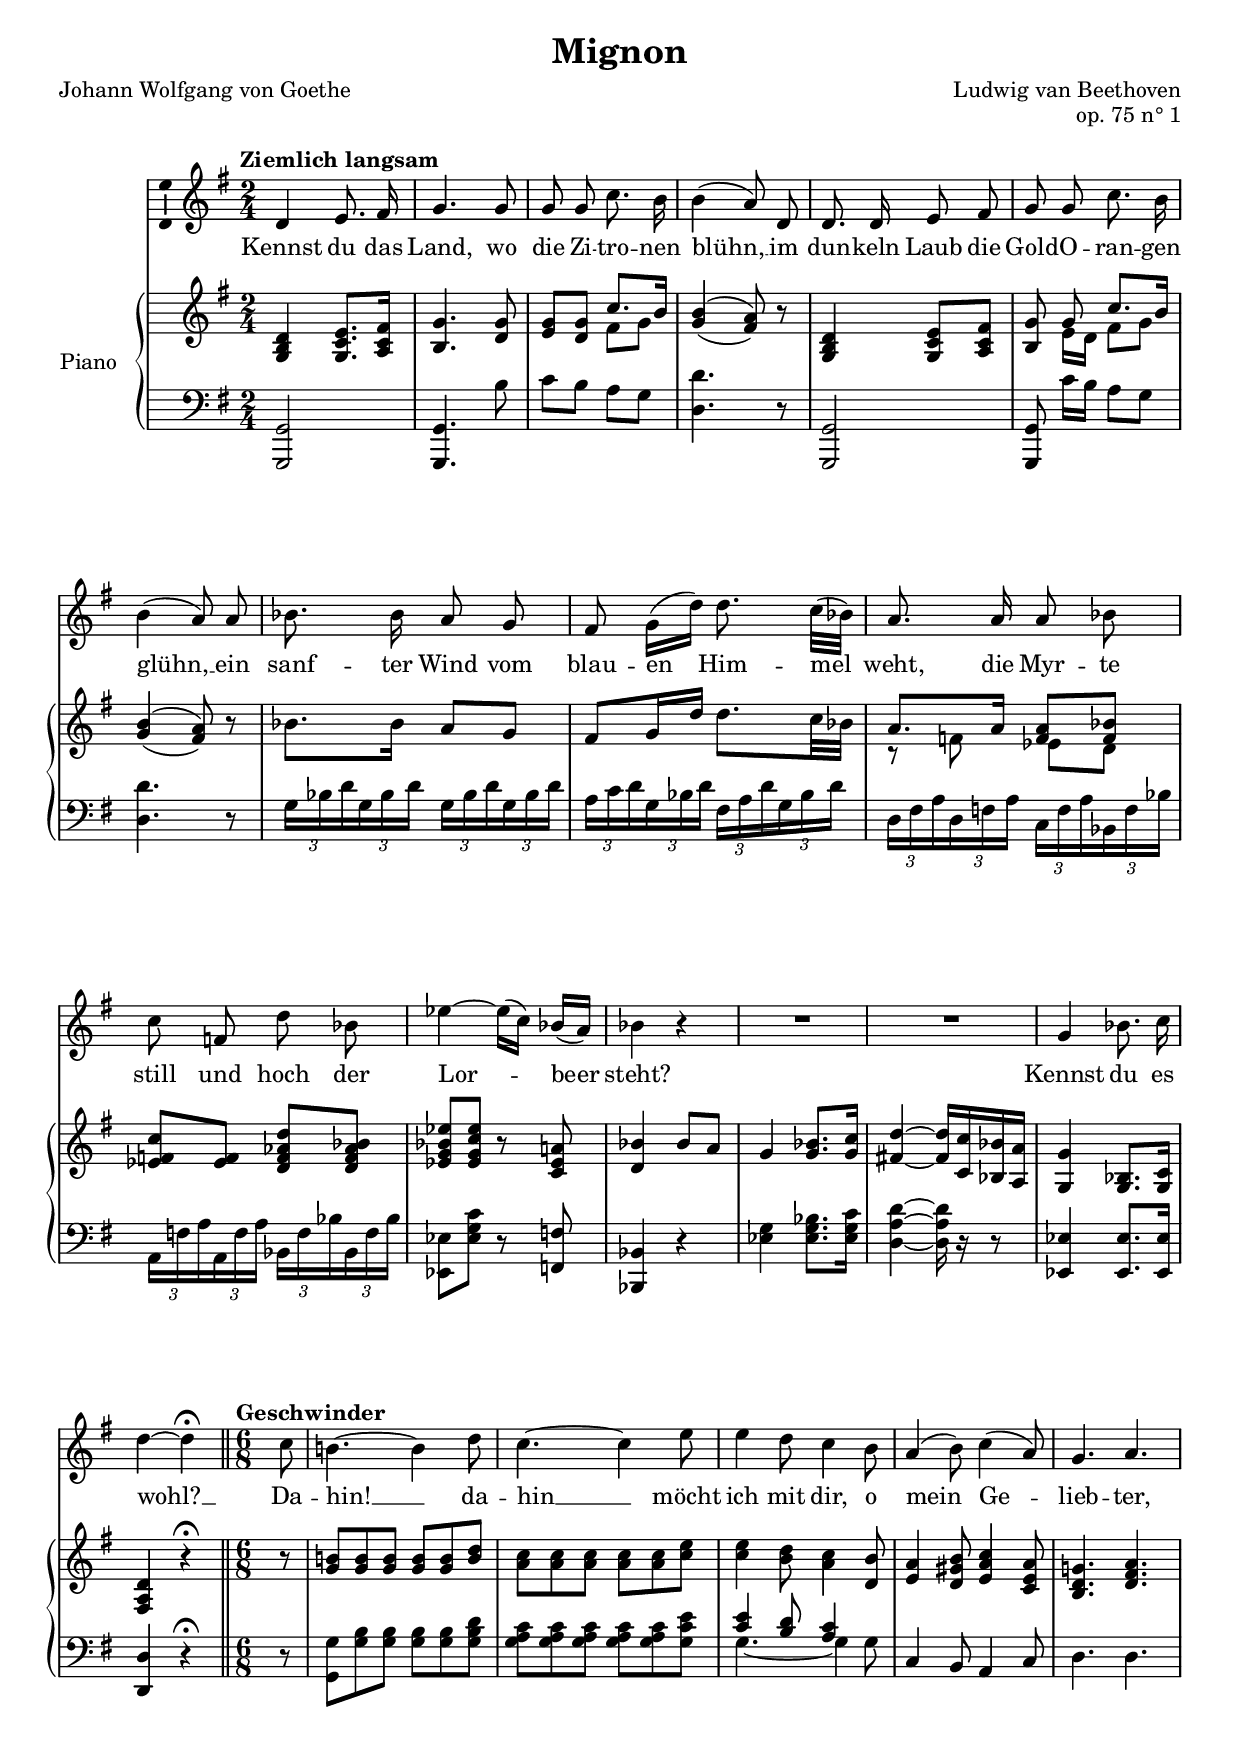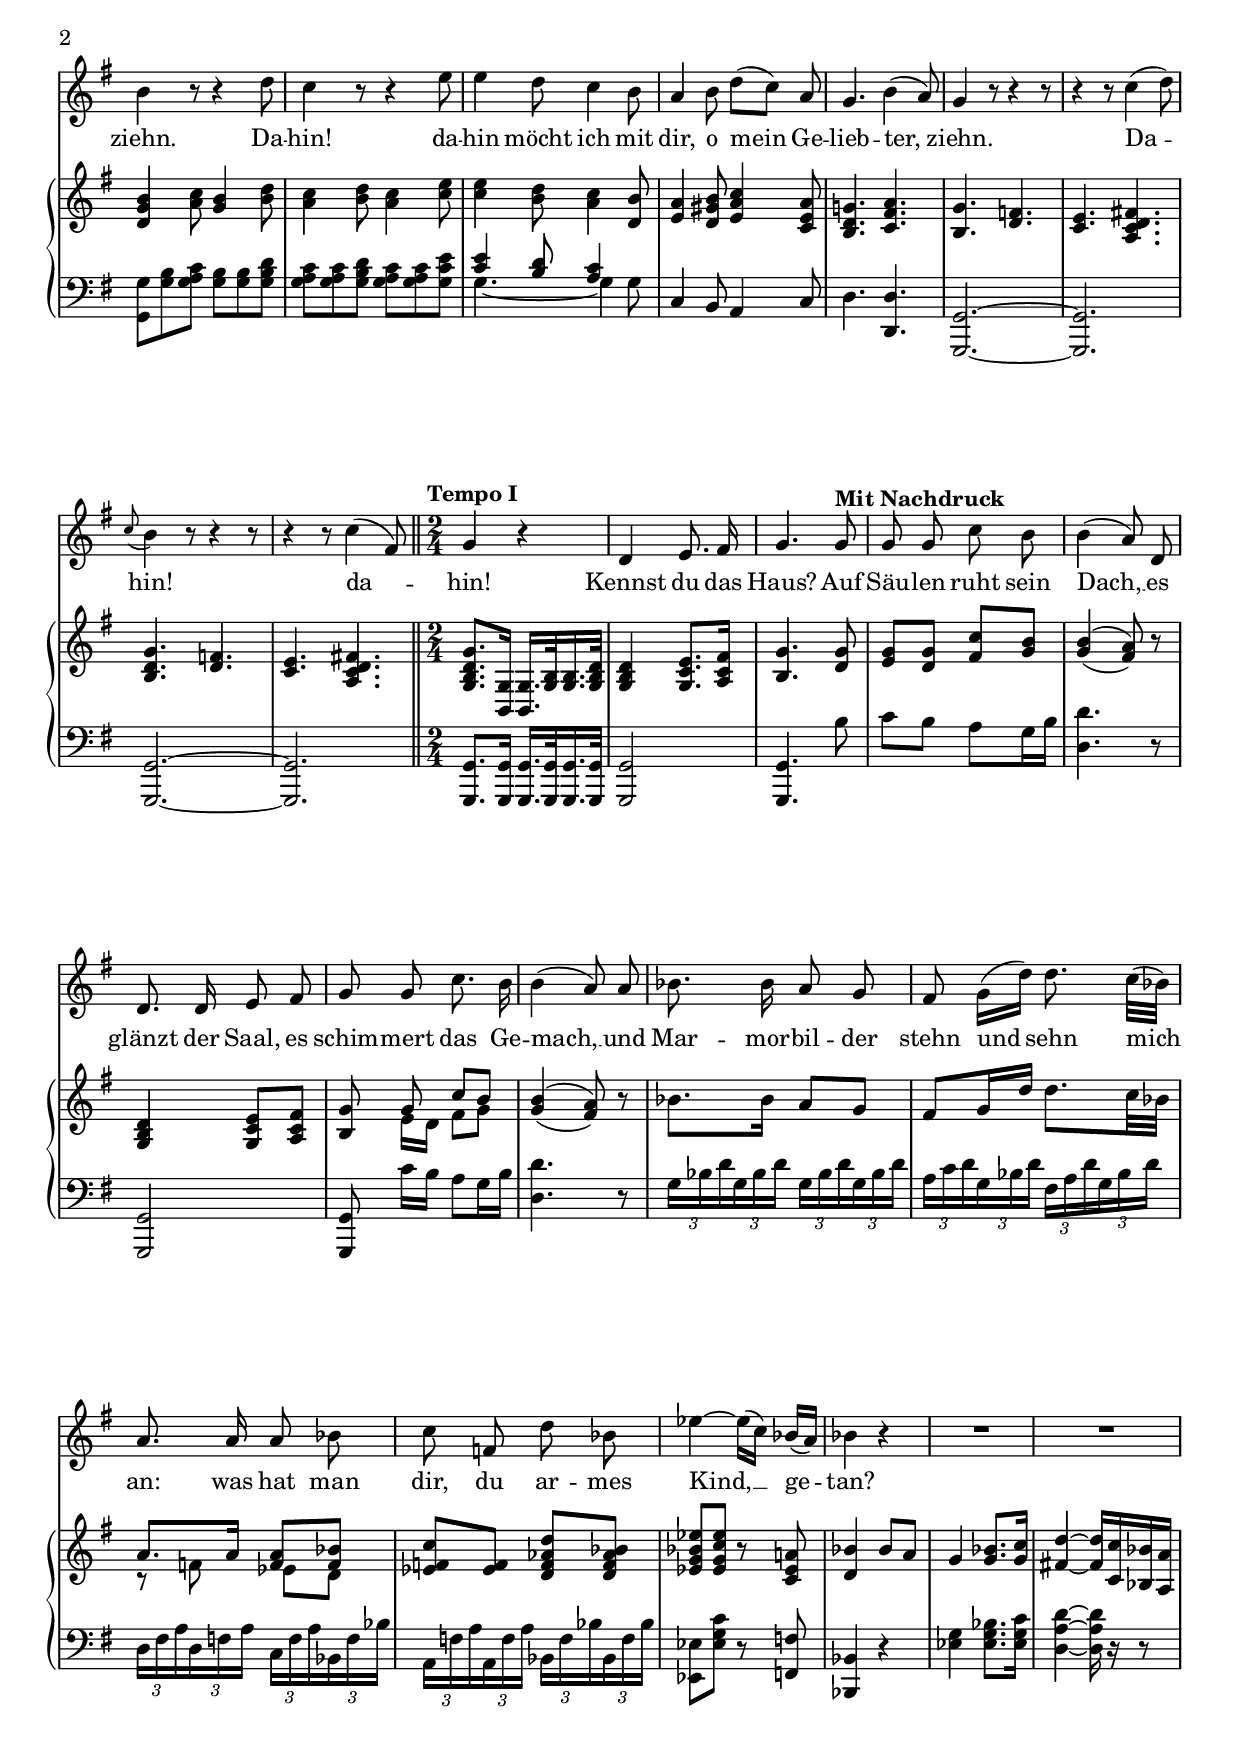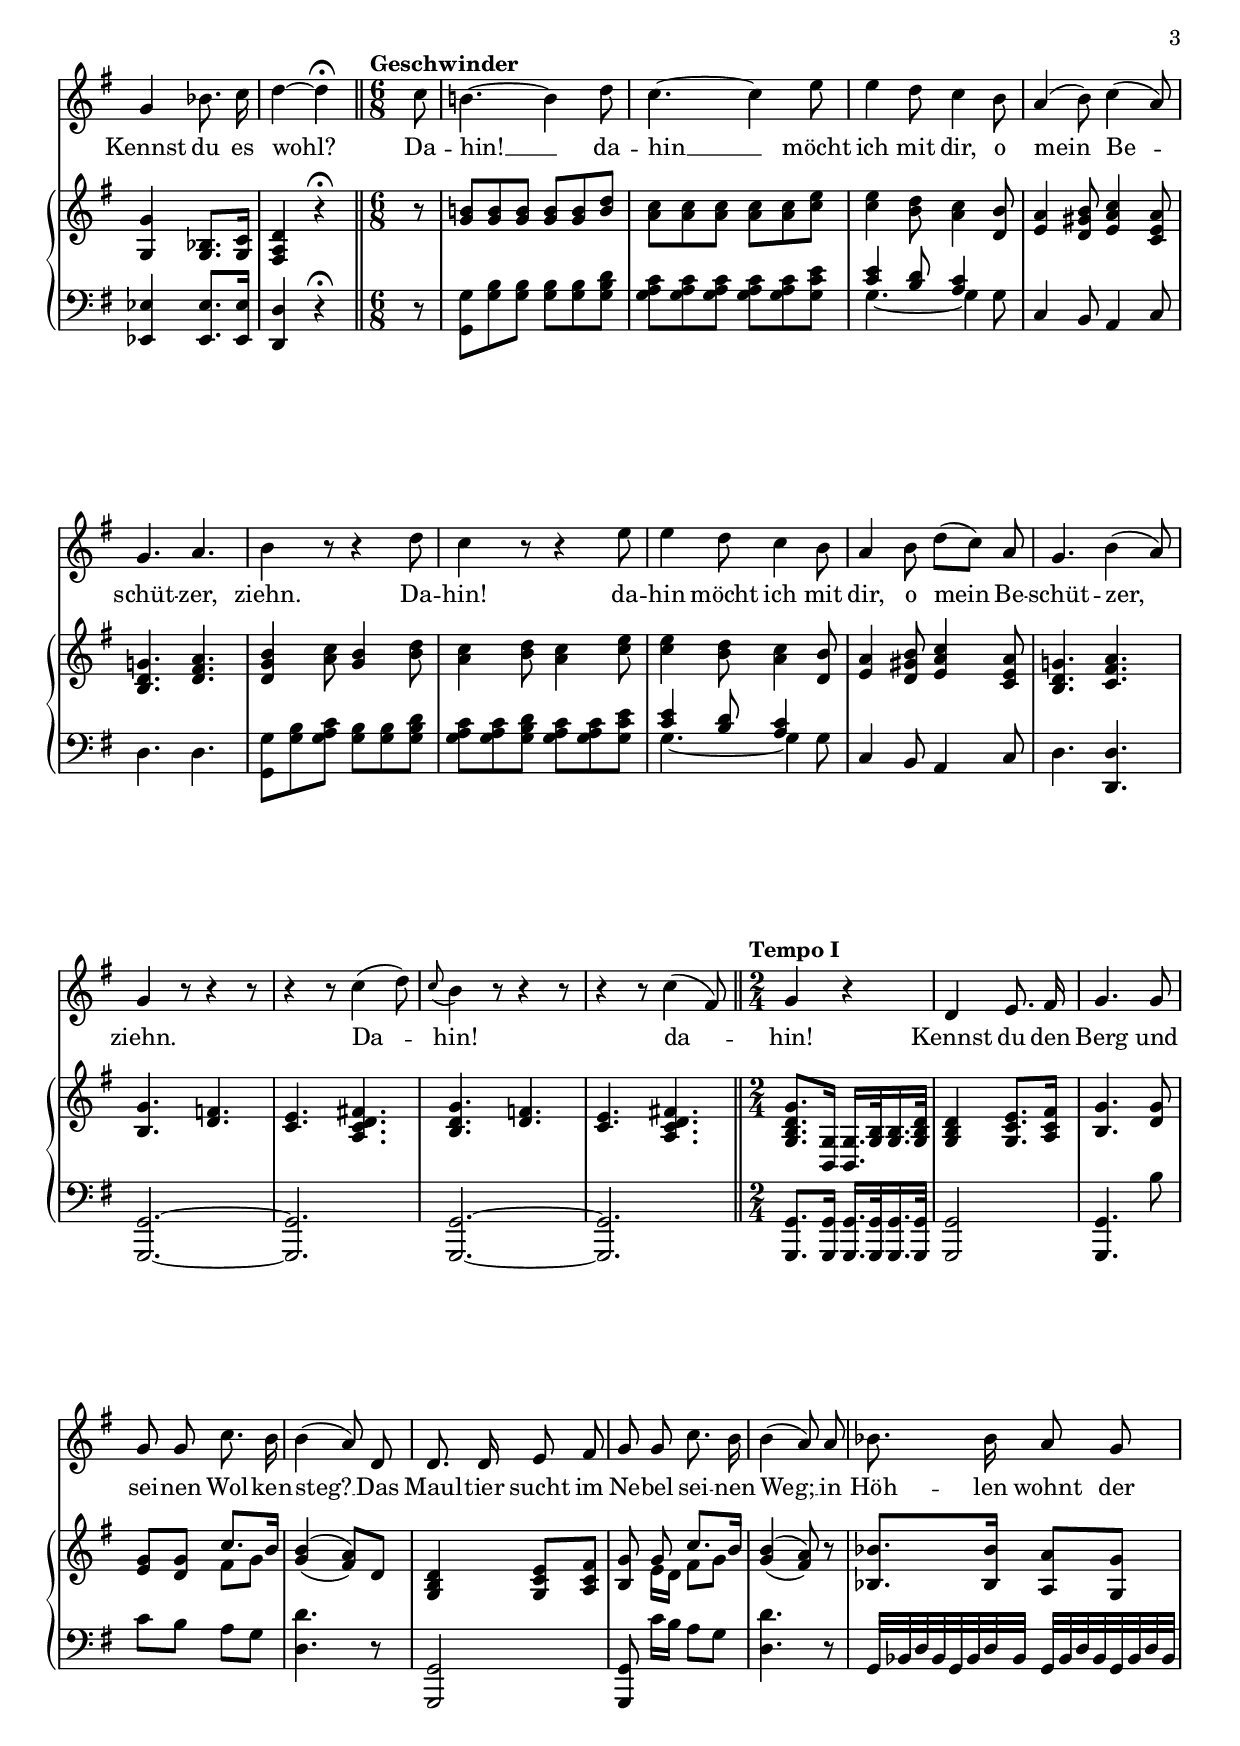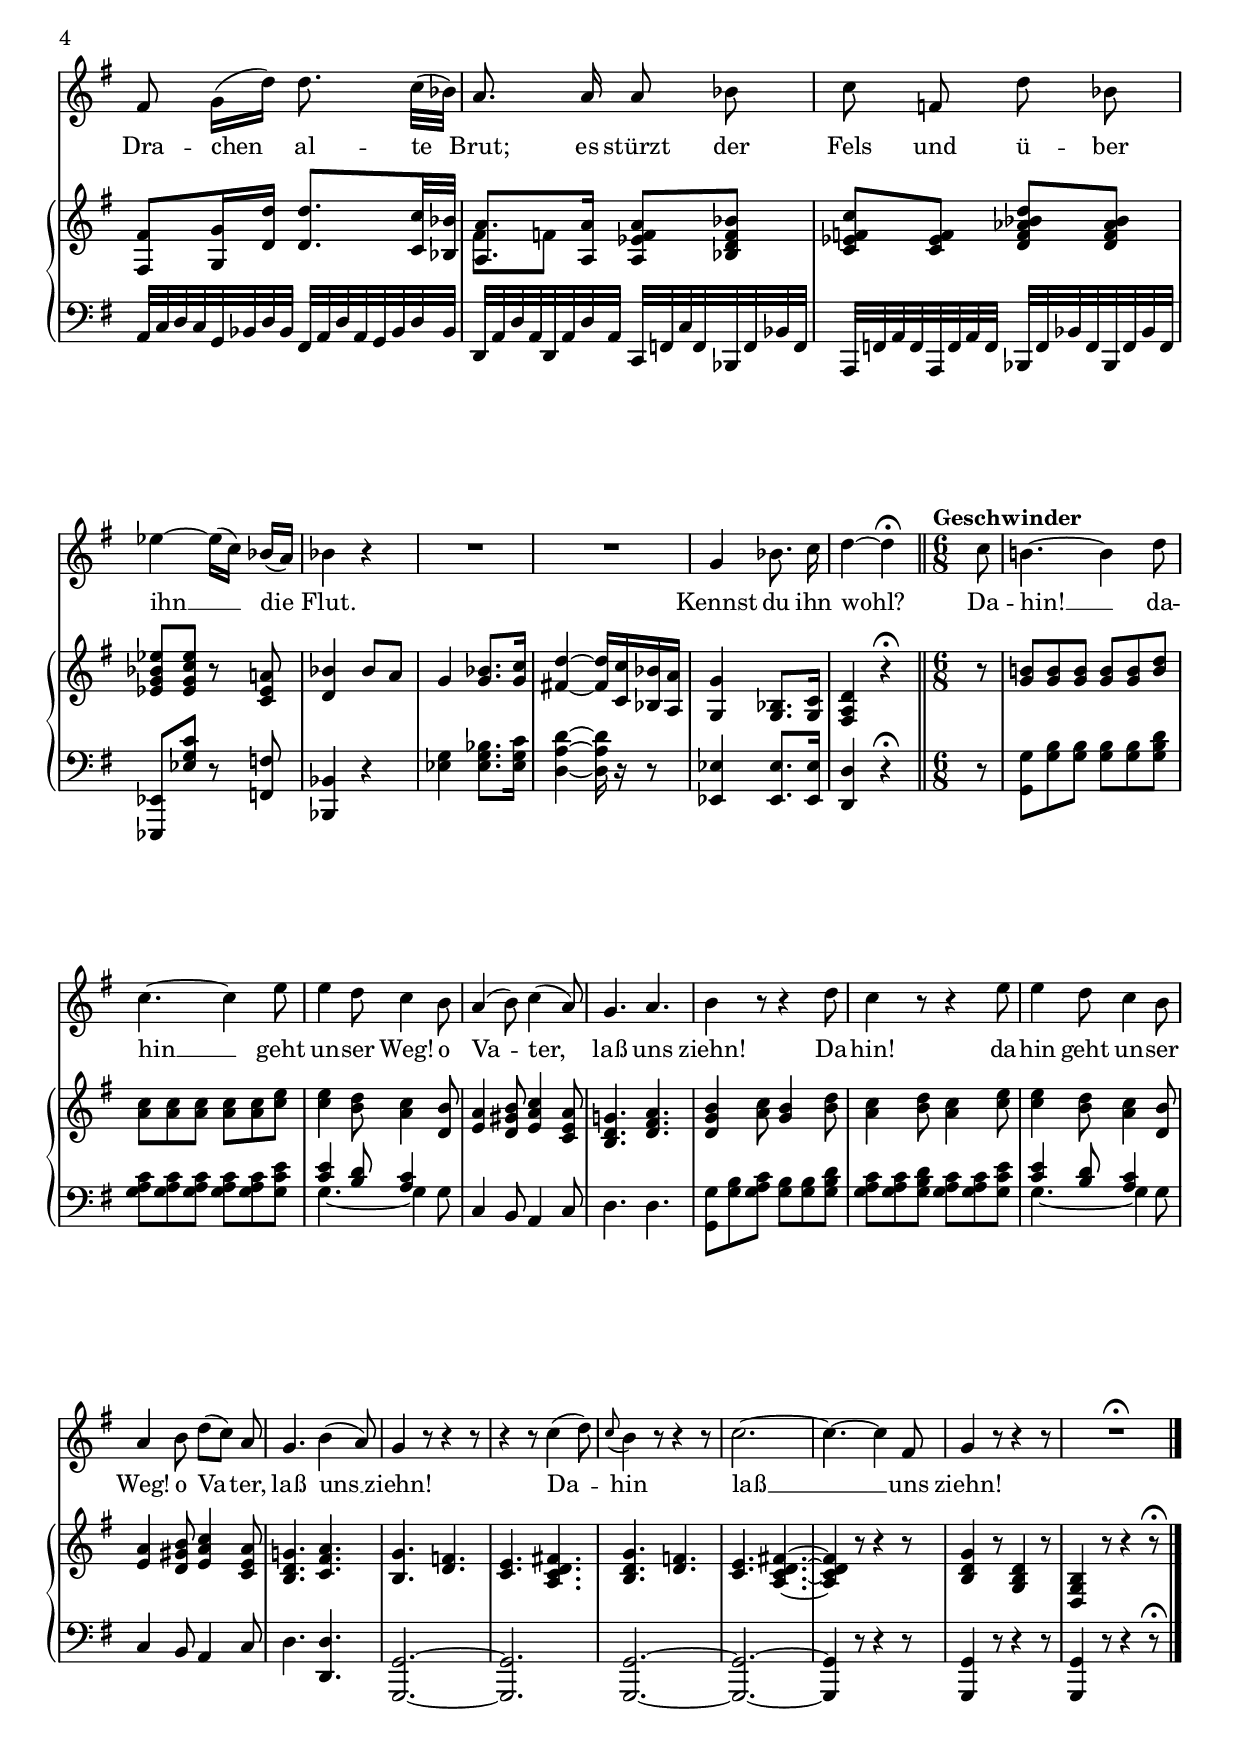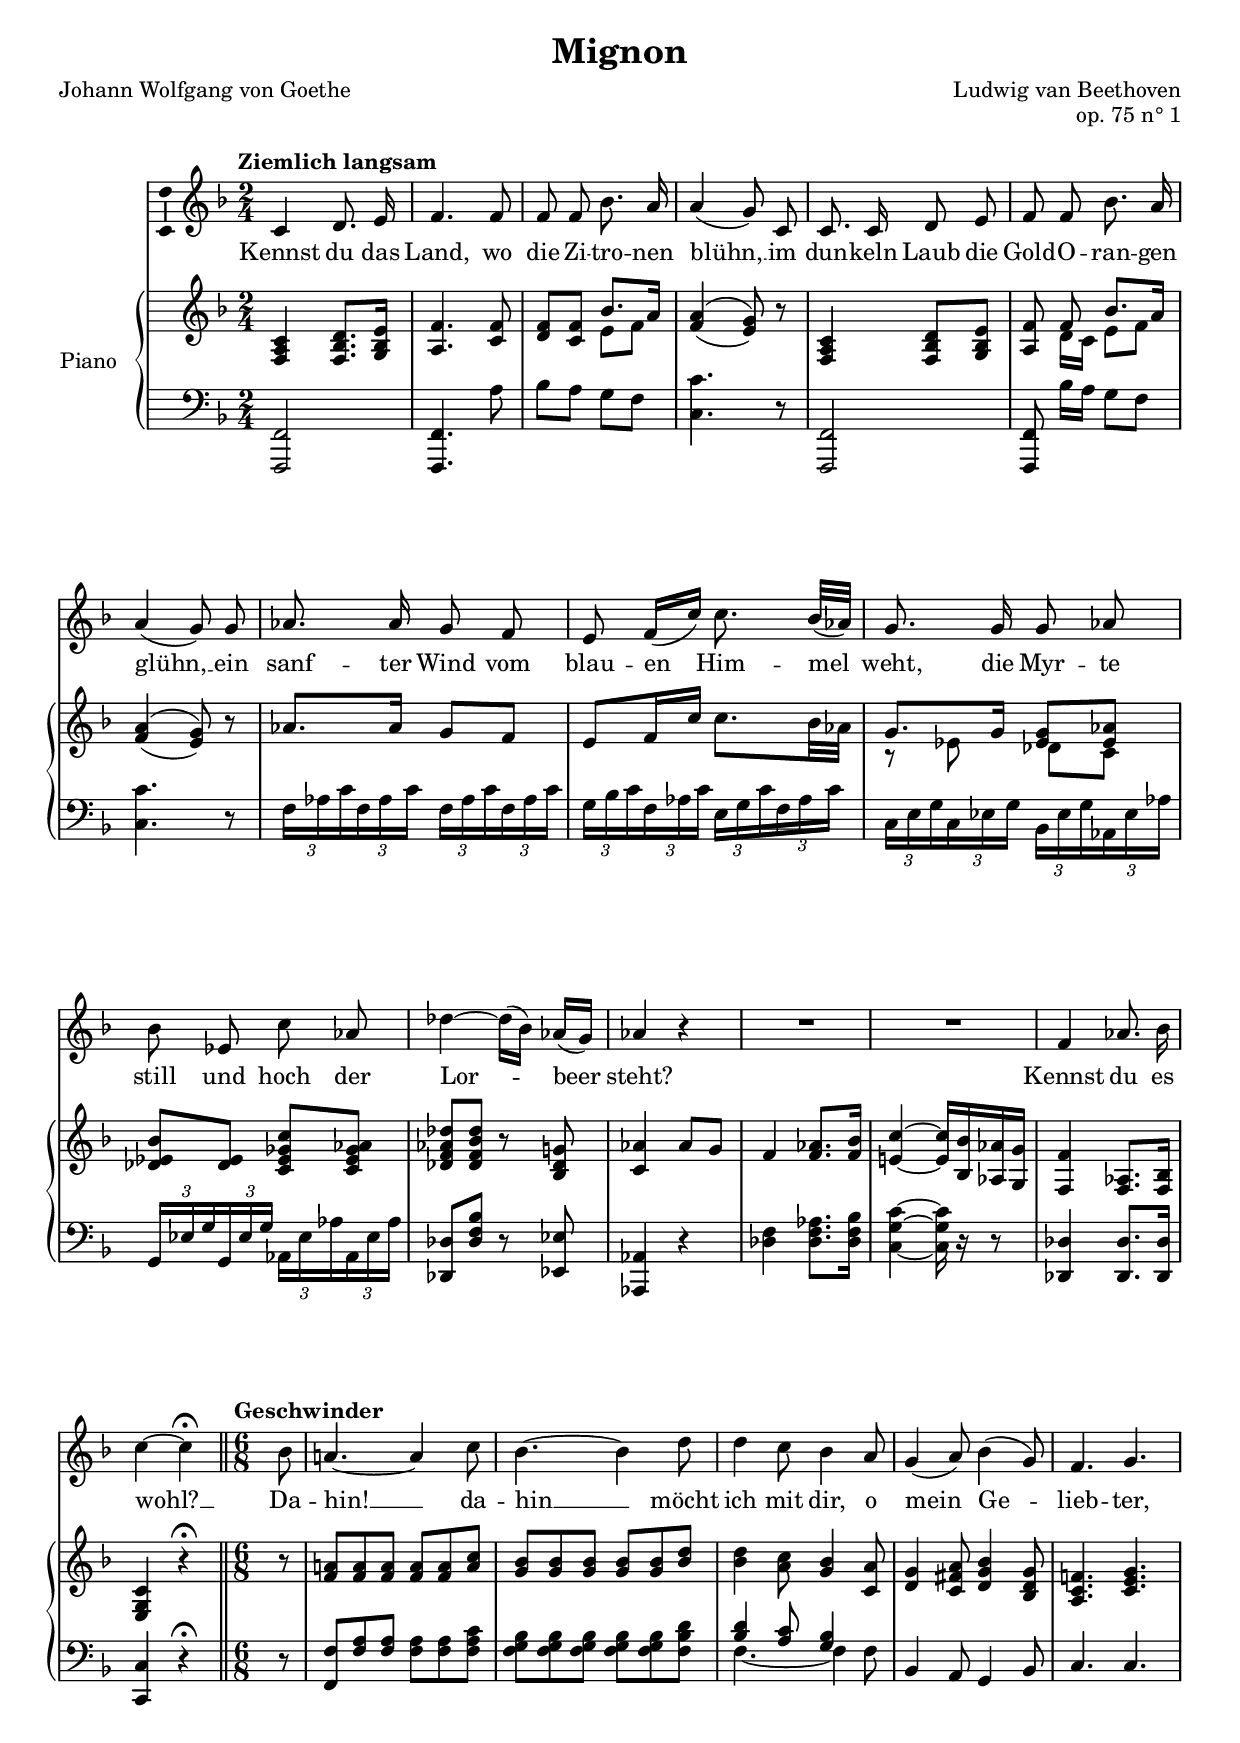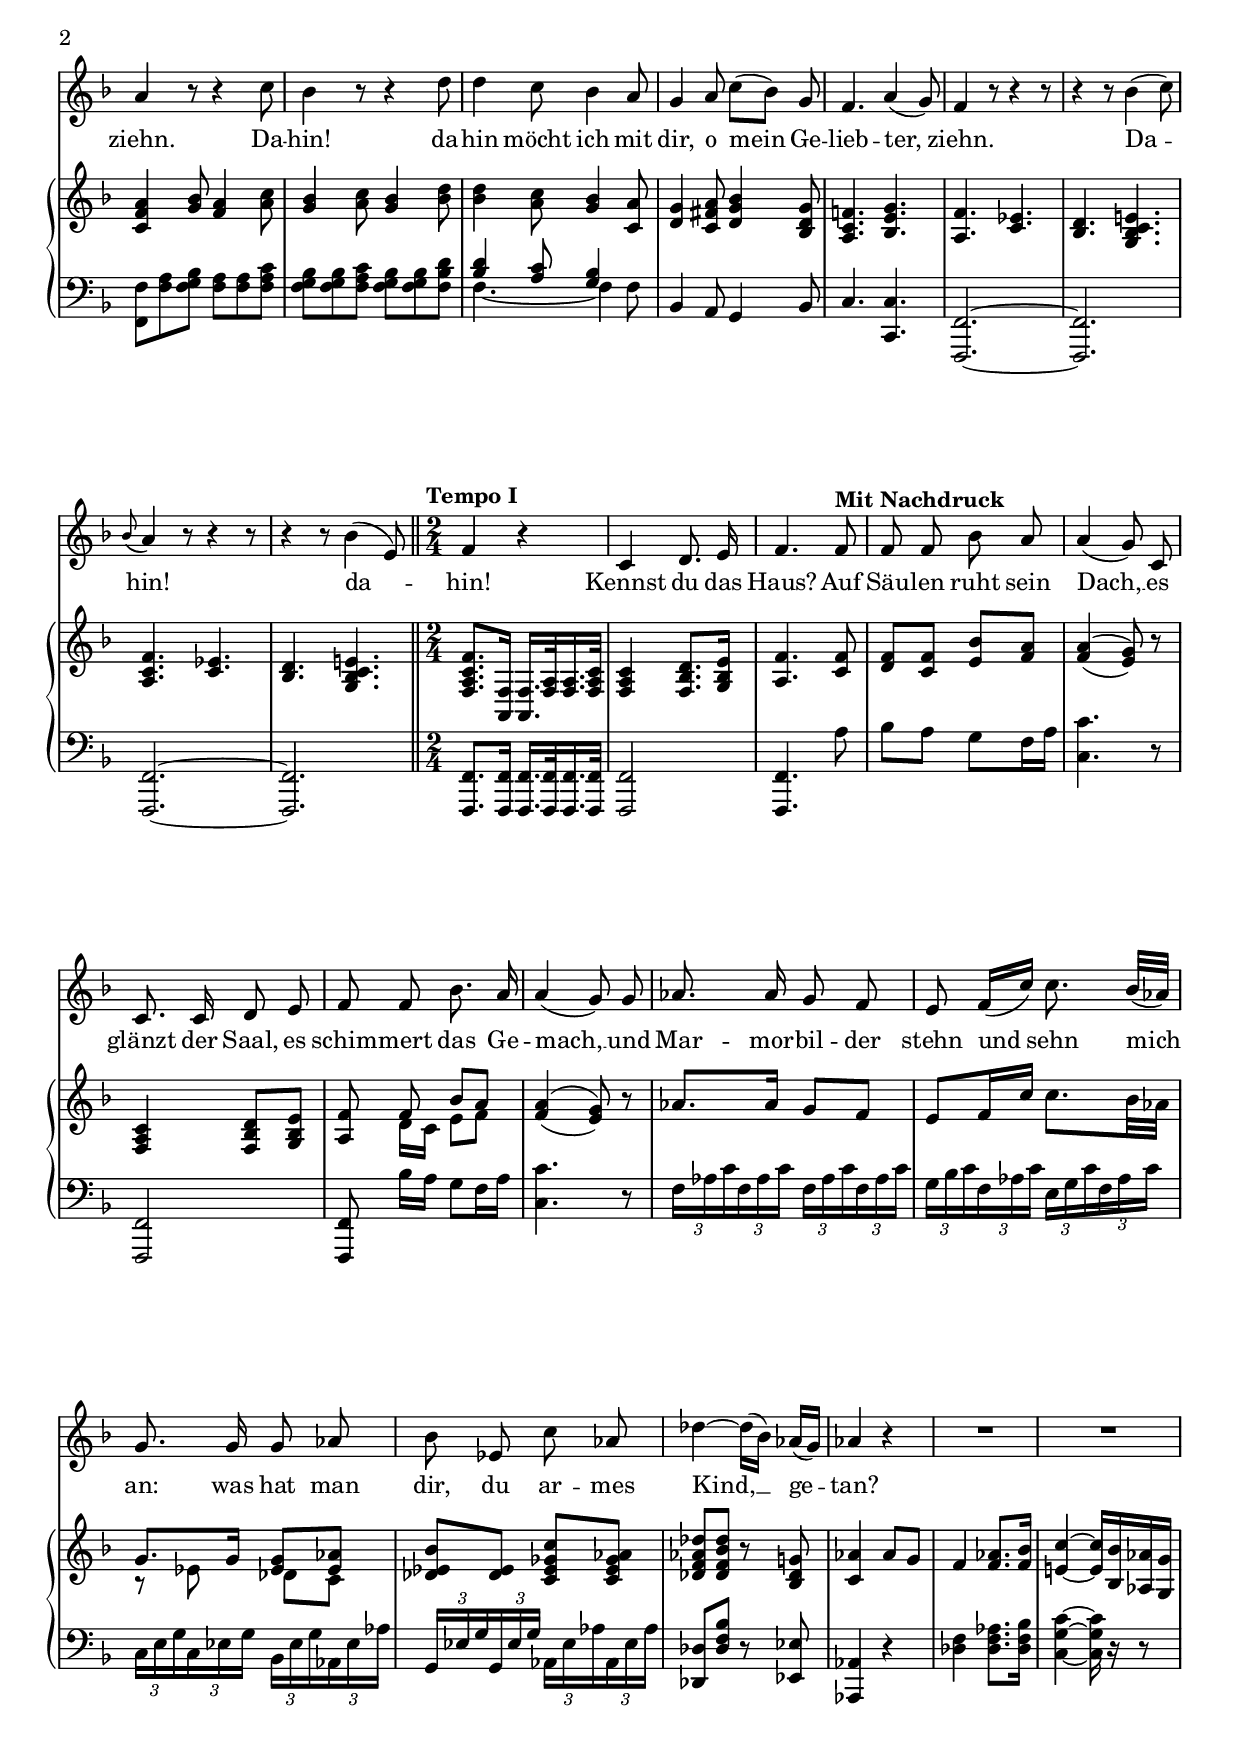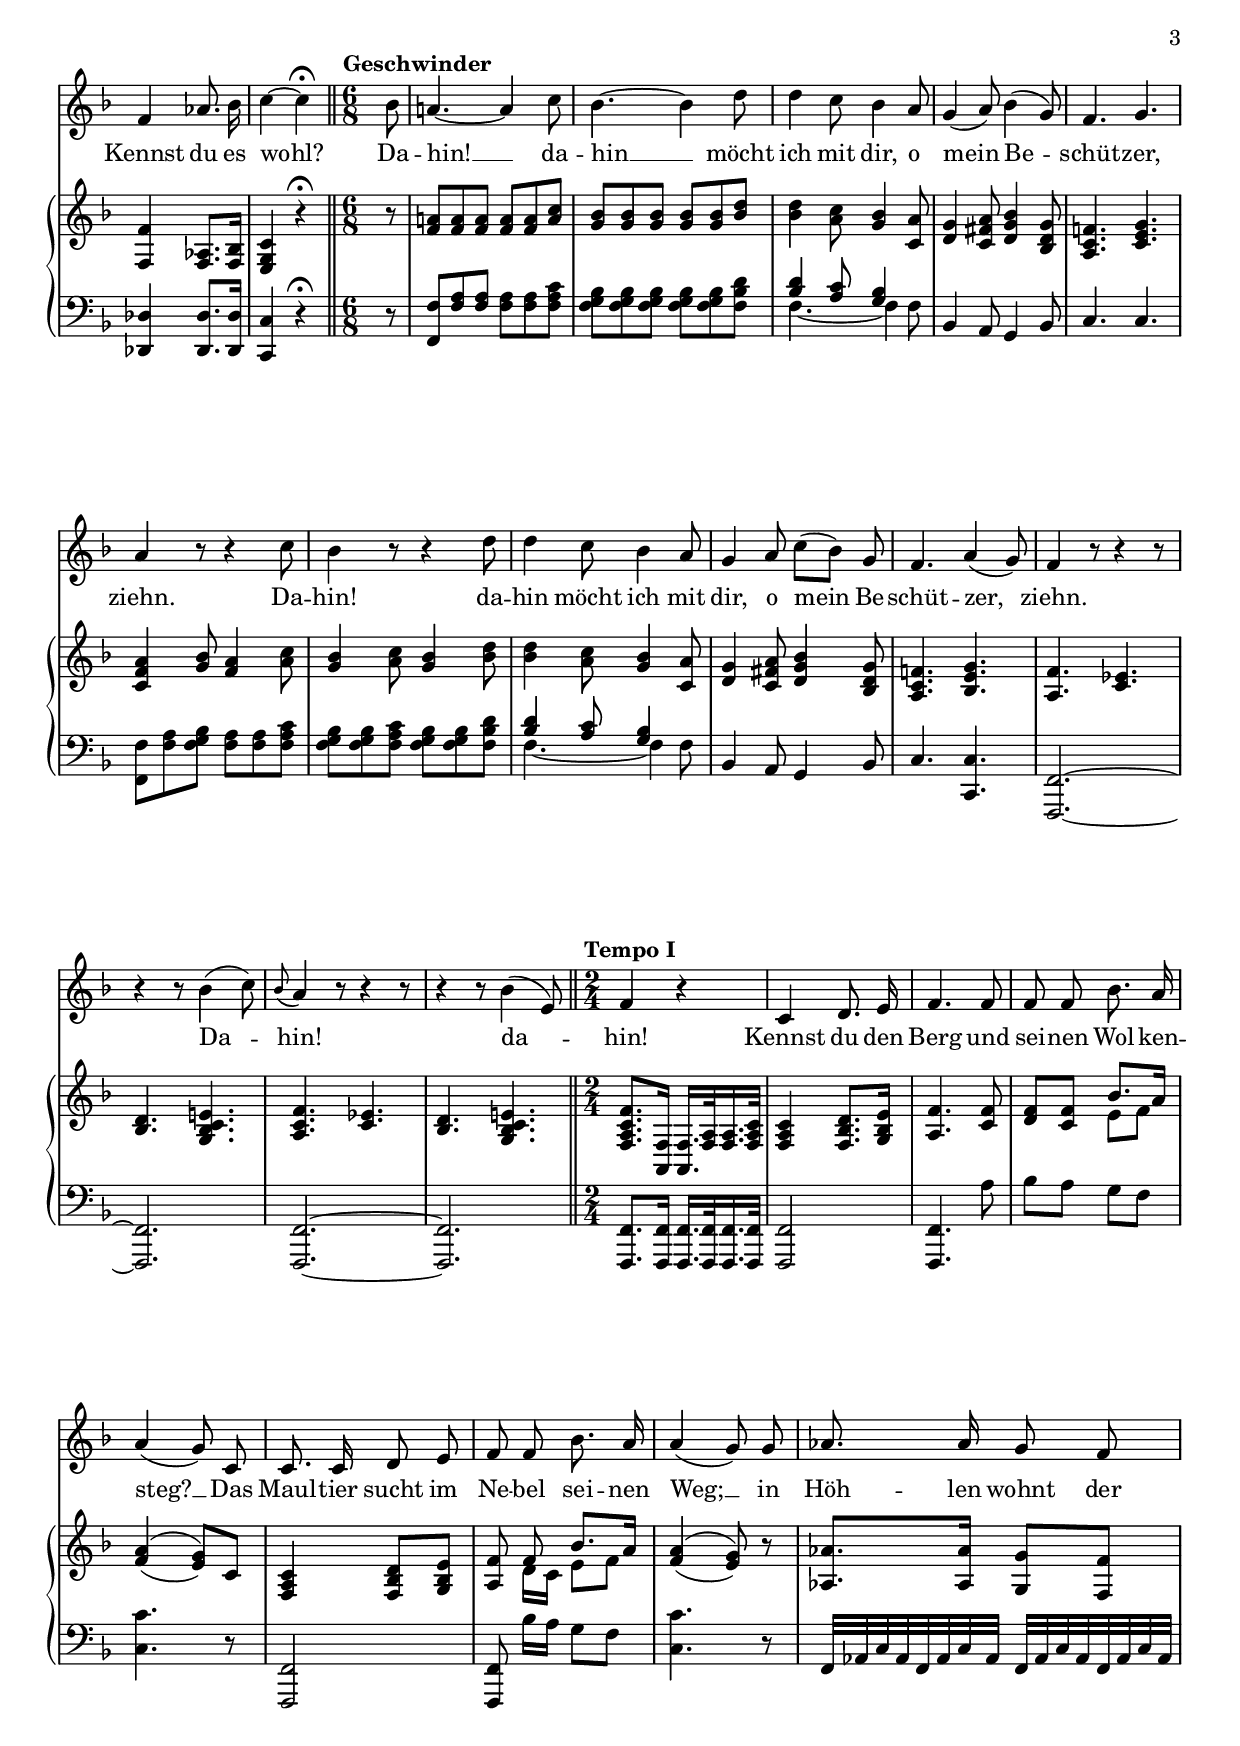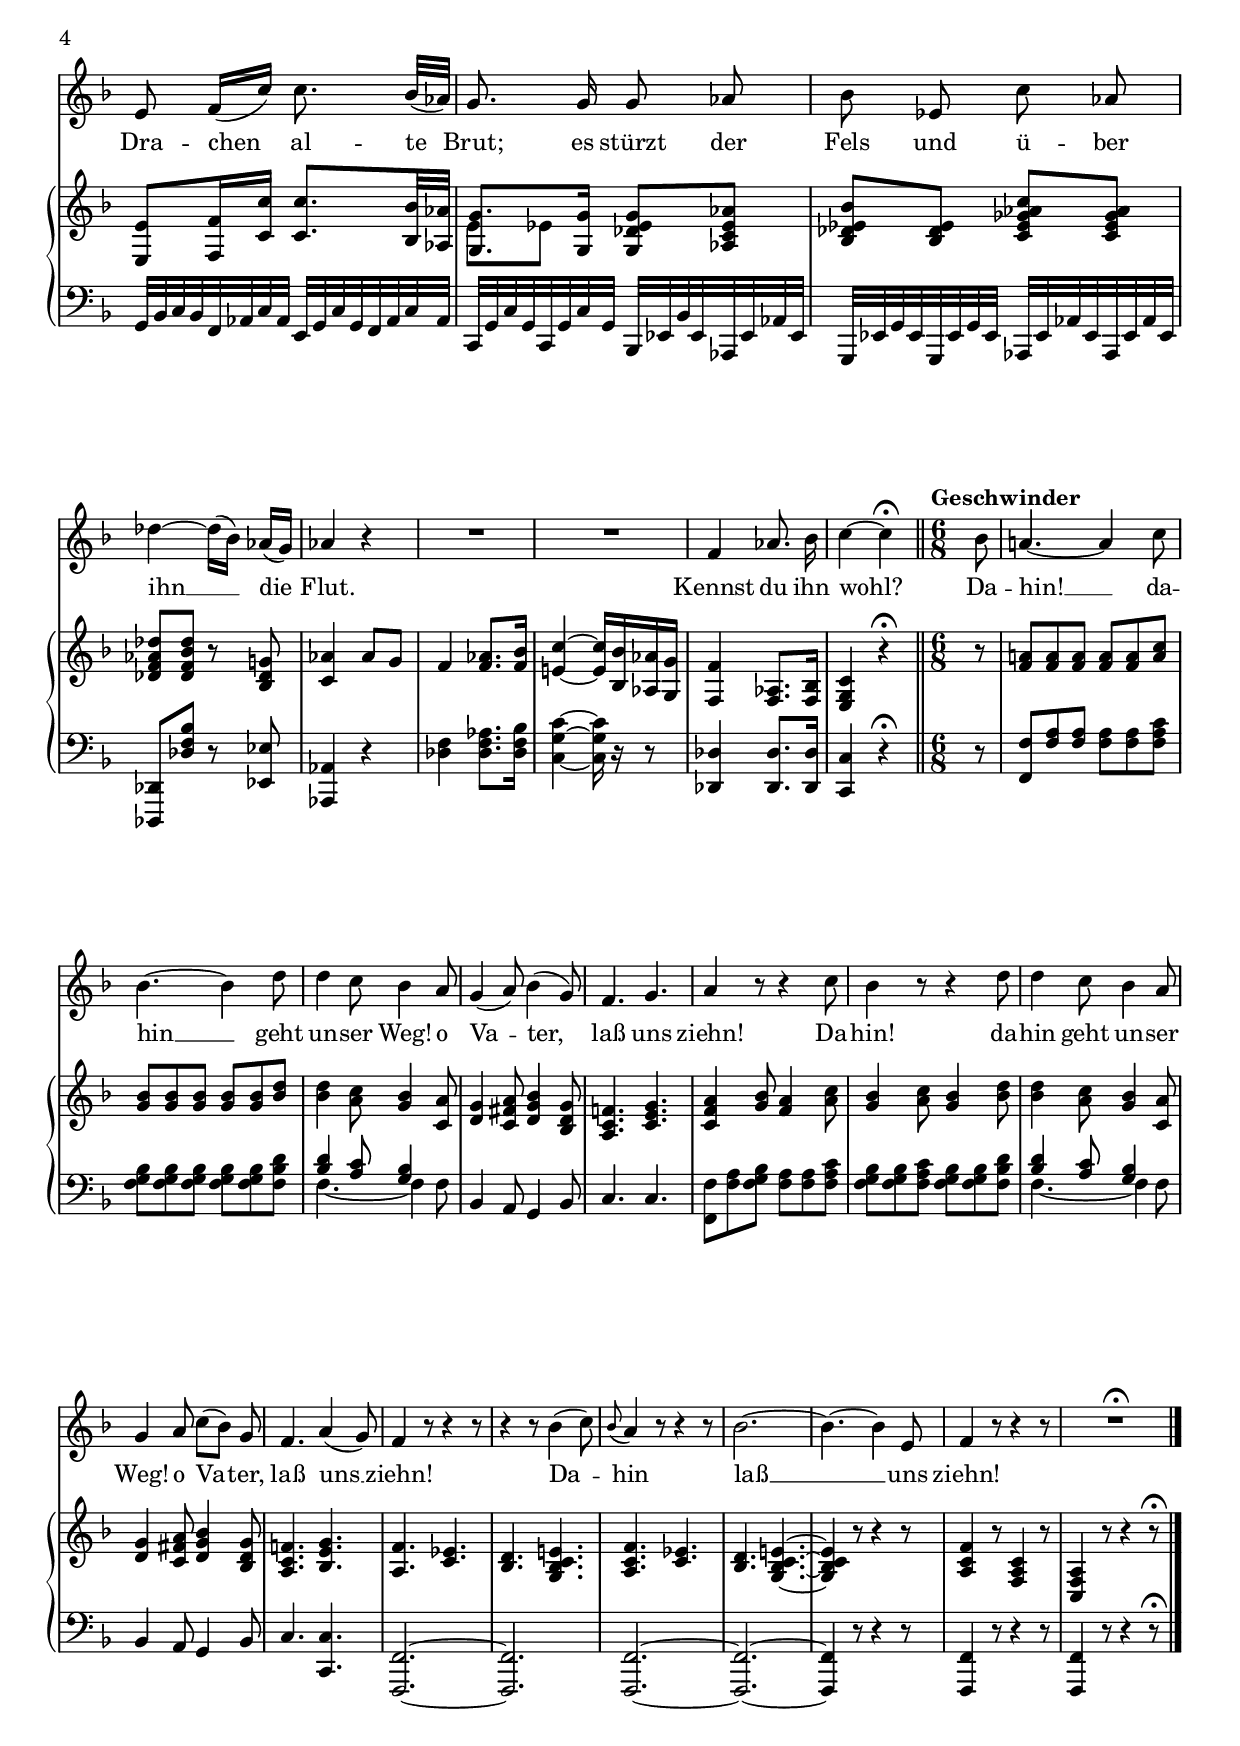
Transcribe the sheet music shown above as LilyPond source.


\version "2.17.12"

\header {
  title = "Mignon"
  composer = "Ludwig van Beethoven"
  poet = "Johann Wolfgang von Goethe"
  opus = "op. 75 n° 1"
  % Supprimer le pied de page par défaut
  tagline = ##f
}
#(set-global-staff-size 19)
\layout {
  \context {
    \Score
    \remove "Bar_number_engraver"
  }
}

global = {
  
  \key g \major
  \numericTimeSignature
  \time 2/4
}

sopranoVoice = \relative c'' {
  \global
  \dynamicUp
  \autoBeamOff
  % En avant la musique !
  \tempo "Ziemlich langsam"
  d,4 e8. fis16 g4. g8 
  g g c8. b16
  b4( a8) d,
  d8. d16 e8 fis
  g8 g c8. b16 
  b4( a8) a
  bes8. bes16 a8 g
  fis8 g16([ d']) d8. c32[( bes])
  a8. a16 a8 bes
  c8 f, d' bes
  es4 ~ es16[( c]) bes[( a])
  bes4 r 
  R2*2
  g4 bes8. c16 
  d4 ~d\fermata \bar "||"
  
  \tempo "Geschwinder"
  \time 6/8
  \set Timing.measureLength = #(ly:make-moment 1 8)
  c8
  \set Timing.measureLength = #(ly:make-moment 6 8)   
  b!4. ~b4 d8
  c4. ~c4 e8
  e4 d8 c4 b8
  a4( b8) c4( a8)
  g4. a
  b4 r8 r4 d8
  c4 r8 r4 e8
  e4 d8 c4 b8
  a4 b8 d8([ c)] a
  g4. b4( a8)
  g4 r8 r4 r8
  r4 r8 c4( d8)
  \grace c8( b4) r8 r4 r8
  r4 r8 c4( fis,8) \bar "||"
  
  \tempo "Tempo I"
  \time 2/4
  g4 r
  d4 e8. fis16 g4. \tempo "Mit Nachdruck" g8 
  g g c8 b
  b4( a8) d,
  d8. d16 e8 fis
  g8 g c8. b16 
  b4( a8) a
  bes8. bes16 a8 g
  fis8 g16([ d']) d8. c32[( bes])
  a8. a16 a8 bes
  c8 f, d' bes
  es4 ~ es16[( c]) bes[( a])
  bes4 r 
  R2*2
  g4 bes8. c16 
  d4 ~d\fermata \bar "||"
  
  \tempo "Geschwinder"
  \time 6/8
  \set Timing.measureLength = #(ly:make-moment 1 8)
  c8
  \set Timing.measureLength = #(ly:make-moment 6 8)   
  b!4. ~b4 d8
  c4. ~c4 e8
  e4 d8 c4 b8
  a4( b8) c4( a8)
  g4. a
  b4 r8 r4 d8
  c4 r8 r4 e8
  e4 d8 c4 b8
  a4 b8 d8([ c)] a
  g4. b4( a8)
  g4 r8 r4 r8
  r4 r8 c4( d8)
  \grace c8( b4) r8 r4 r8
  r4 r8 c4( fis,8) \bar "||"
  
  \time 2/4
  \tempo "Tempo I"
  g4 r
  d4 e8. fis16 g4.  g8 
  g g c8. b16
  b4( a8) d,
  d8. d16 e8 fis
  g8 g c8. b16 
  b4( a8) a
  bes8. bes16 a8 g
  fis8 g16([ d']) d8. c32[( bes])
  a8. a16 a8 bes
  c8 f, d' bes
  es4 ~ es16[( c]) bes[( a])
  bes4 r 
  R2*2
  g4 bes8. c16 
  d4 ~d\fermata \bar "||"
  
  \tempo "Geschwinder"
  \time 6/8
  \set Timing.measureLength = #(ly:make-moment 1 8)
  c8
  \set Timing.measureLength = #(ly:make-moment 6 8)   
  b!4. ~b4 d8
  c4. ~c4 e8
  e4 d8 c4 b8
  a4( b8) c4( a8)
  g4. a
  b4 r8 r4 d8
  c4 r8 r4 e8
  e4 d8 c4 b8
  a4 b8 d8([ c)] a
  g4. b4( a8)
  g4 r8 r4 r8
  r4 r8 c4( d8)
  \grace c8( b4) r8 r4 r8
  c2. ~
  c4. ~c4 fis,8
  g4 r8 r4 r8
  R2.\fermataMarkup
  
  \bar "|."
  
  
}

verseOne = \lyricmode {
  % Ajouter ici des paroles.
  Kennst du das Land, wo die Zi -- tro -- nen blühn, __
  im dun -- keln Laub die Gold -- O -- ran -- gen glühn, __
  ein sanf -- ter Wind vom blau -- en Him -- mel weht,
  die Myr -- te still und hoch der Lor -- beer steht?
  Kennst du es wohl? __
  
  Da -- hin! __ da -- hin __ möcht ich mit dir,
  o mein Ge -- lieb -- ter, ziehn.
  Da -- hin! da -- hin möcht ich mit dir, o mein Ge -- lieb -- ter, ziehn.
  Da -- hin! da -- hin!
  
  Kennst du das Haus? Auf Säu -- len ruht sein Dach, __
  es glänzt der Saal, es schim -- mert das Ge -- mach, __
  und Mar -- mor -- bil -- der stehn und sehn mich an:
  was hat man dir, du ar -- mes Kind, __ ge -- tan?
  Kennst du es wohl?
  
  Da -- hin! __ da -- hin __ möcht ich mit dir,
  o mein Be -- schüt -- zer, ziehn.
  Da -- hin! da -- hin möcht ich mit dir, o mein Be -- schüt -- zer, ziehn.
  Da -- hin! da -- hin!
  
  Kennst du den Berg und sei -- nen Wol -- ken -- steg? __
  Das Maul -- tier sucht im Ne -- bel sei -- nen Weg; __
  in Höh -- len wohnt der Dra -- chen al -- te Brut; 
  es stürzt der Fels und ü -- ber ihn __ die Flut.
  Kennst du ihn wohl?
  
  Da -- hin! __ da -- hin __ geht un -- ser Weg!
  o Va -- ter, laß uns ziehn!
  Da -- hin! da -- hin geht un -- ser Weg! 
  o Va -- ter, laß uns __ ziehn!
  Da -- hin laß __ uns ziehn!
  
  
}



right = \relative c'' {
  \global
  % En avant la musique !
  <g, b d>4 <g c e>8. <a c fis>16
  <b g'>4. <d g>8
  <<
    {<e g>8 <d g> c'8. b16}
    \\
    {s4 fis8 g}
  >>
  <g  b>4^(_( <fis a>8^)_) r8
  <g, b d>4 <g c e>8 <a c fis>
  <b g'>8 
  <<
    {g'8 c8. b16}
    \\
    {e,16 d fis8 g}
  >>
  <g  b>4^(_( <fis a>8^)_) r8
  bes8. bes16 a8 g 
  fis g16 d' d8. c32 bes
  <<
    {a8. a16 <f a>8 <f bes>}
    \\
    {r8 f8 es d}
  >>
  <es f c'>8 <es f> <d f aes d> <d f aes bes>
  <es g bes es> <es g c es> r <c es a!>
  <d bes'>4 bes'8 a
  g4 <g bes>8. <g c>16
  <fis! d'>4 ~q16 <c c'> <bes bes'> <a a'>
  <g g'>4 <g bes>8. <g c>16
  <fis a d>4 r\fermata
  
  r8
  <g' b!> <g b> q q q <b d>
  <a c> q q q q <c e>
  q4 <b d>8 <a c>4 <d, b'>8
  <e a>4 <d gis b>8 <e a c>4 <c e a>8
  <b d g!>4. <d fis a>
  <d g b>4 <a' c>8 <g b>4 <b d>8
  <a c>4 <b d>8 <a c>4 <c e>8
  <c e>4 <b d>8 <a c>4 <d, b'>8
  <e a>4 <d gis b>8 <e a c>4 <c e a>8
  <b d g!>4. <c fis a>
  <b g'>4. <d f>
  <c e> <a c d fis!>
  <b d g> <d  f>
  <c e> <a c d fis!>
  
  <g b d g>8. <b, g'>16 q16. <g' b>32 q16. <g b d>32
  <g b d>4 <g c e>8. <a c fis>16
  <b g'>4. <d g>8 
  <e g>8 <d g> <fis c'> <g b>
  
  <g  b>4^(_( <fis a>8^)_) r8
  <g, b d>4 <g c e>8 <a c fis>
  <b g'>8 
  <<
    {g'8 c8 b}
    \\
    {e,16 d fis8 g}
  >>
  <g  b>4^(_( <fis a>8^)_) r8
  bes8. bes16 a8 g 
  fis g16 d' d8. c32 bes
  <<
    {a8. a16 <f a>8 <f bes>}
    \\
    {r8 f8 es d}
  >>
  <es f c'>8 <es f> <d f aes d> <d f aes bes>
  <es g bes es> <es g c es> r <c es a!>
  <d bes'>4 bes'8 a
  g4 <g bes>8. <g c>16
  <fis! d'>4 ~q16 <c c'> <bes bes'> <a a'>
  <g g'>4 <g bes>8. <g c>16
  <fis a d>4 r\fermata
  
  r8
  <g' b!> <g b> q q q <b d>
  <a c> q q q q <c e>
  q4 <b d>8 <a c>4 <d, b'>8
  <e a>4 <d gis b>8 <e a c>4 <c e a>8
  <b d g!>4. <d fis a>
  <d g b>4 <a' c>8 <g b>4 <b d>8
  <a c>4 <b d>8 <a c>4 <c e>8
  <c e>4 <b d>8 <a c>4 <d, b'>8
  <e a>4 <d gis b>8 <e a c>4 <c e a>8
  <b d g!>4. <c fis a>
  <b g'>4. <d f>
  <c e> <a c d fis!>
  <b d g> <d  f>
  <c e> <a c d fis!>
  
  <g b d g>8. <b, g'>16 q16. <g' b>32 q16. <g b d>32
  <g b d>4 <g c e>8. <a c fis>16
  <b g'>4. <d g>8 
  <e g>8 <d g> <<{c'8. b16}\\{fis8 g}>>
  
  <g  b>4^(_( <fis a>8^)_) d8
  <g, b d>4 <g c e>8 <a c fis>
  <b g'>8 
  <<
    {g'8 c8. b16}
    \\
    {e,16 d fis8 g}
  >>
  <g  b>4^(_( <fis a>8^)_) r8
  <bes, bes'>8. <bes bes'>16 <a a'> 8 <g g'> 
  <fis fis'>  <g g'>16 <d' d'>  <d d'>8. <c c'>32 <bes bes'>
  <<
    {<a a'>8. <a a'>16 }
    \\
    {fis'8 f8 }
  >>
  <a, es' f a>8 <bes d f bes>
  <c es f c'>8 <c es f> <d f aes bes d> <d f aes bes>
  <es g bes es> <es g c es> r <c es a!>
  <d bes'>4 bes'8 a
  g4 <g bes>8. <g c>16
  <fis! d'>4 ~q16 <c c'> <bes bes'> <a a'>
  <g g'>4 <g bes>8. <g c>16
  <fis a d>4 r\fermata
  
  r8
  <g' b!> <g b> q q q <b d>
  <a c> q q q q <c e>
  q4 <b d>8 <a c>4 <d, b'>8
  <e a>4 <d gis b>8 <e a c>4 <c e a>8
  <b d g!>4. <d fis a>
  <d g b>4 <a' c>8 <g b>4 <b d>8
  <a c>4 <b d>8 <a c>4 <c e>8
  <c e>4 <b d>8 <a c>4 <d, b'>8
  <e a>4 <d gis b>8 <e a c>4 <c e a>8
  <b d g!>4. <c fis a>
  <b g'>4. <d f>
  <c e> <a c d fis!>
  <b d g> <d  f>
  <c e> <a c d fis!> ~
  <a c d fis>4 r8 r4 r8
  <b d g>4 r8 <g b d>4 r8
  <d g b>4 r8 r4 r8\fermata
  
}

left = \relative c' {
  \global
  % En avant la musique !
  <g,, g'>2
  q4. b''8
  c8 b a g
  <d d'>4. r8
  <g,, g'>2
  q8 c''16[ b] a8 g
  <d d'>4. r8
  \override TupletBracket #'bracket-visibility = #'if-no-beam
  \tuplet 3/2 8 { g16 bes d g, bes d g, bes d g, bes d}
  \tuplet 3/2 8 { a16 c d g, bes d fis, a d g, bes d }
  \tuplet 3/2 8  { d,16 fis a d, f a c, f a bes, f' bes }
  \tuplet 3/2 8 { a,16 f' a a, f' a bes, f' bes bes, f' bes }
  <es,, es'>8 <es' g c> r <f, f'>
  <bes, bes'>4 r
  <es' g>4 <es g bes>8. <es g c>16 
  <d a' d>4 ~q16 r r8
  <es, es'>4 q8. q16
  <d d'>4 r\fermata
  
  r8
  <g g'>8 <g' b> <g b> q q <g b d>
  <g a c>8 q q q q <g c e>
  <<{<c e>4 <b d>8 <a c>4}
    \\
    {g4. ~g4}
  >>
  g8
  c,4 b8 a4 c8
  d4. d
  <g, g'>8 <g' b> <g a c> <g b> q <g b d>
  <g a c> q <g b d> <g a c> q <g c e>
  <<{<c e>4 <b d>8 <a c>4}
    \\
    {g4. ~g4}
  >>
  g8
  c,4 b8 a4 c8
  d4. <d, d'>
  <g, g'>2. ~
  q
  q ~
  q
  
  q8. q16 q16. q32 q16. q32
  q2
  q4. b''8
  c8 b a g16 b
  <d, d'>4. r8
  <g,, g'>2
  q8 c''16[ b] a8 g16 b
  <d, d'>4. r8
  \override TupletBracket #'bracket-visibility = #'if-no-beam
  \tuplet 3/2 8 { g16 bes d g, bes d g, bes d g, bes d}
  \tuplet 3/2 8 { a16 c d g, bes d fis, a d g, bes d }
  \tuplet 3/2 8  { d,16 fis a d, f a c, f a bes, f' bes }
  \tuplet 3/2 8 { a,16 f' a a, f' a bes, f' bes bes, f' bes }
  <es,, es'>8 <es' g c> r <f, f'>
  <bes, bes'>4 r
  <es' g>4 <es g bes>8. <es g c>16 
  <d a' d>4 ~q16 r r8
  <es, es'>4 q8. q16
  <d d'>4 r\fermata
  
  r8
  <g g'>8 <g' b> <g b> q q <g b d>
  <g a c>8 q q q q <g c e>
  <<{<c e>4 <b d>8 <a c>4}
    \\
    {g4. ~g4}
  >>
  g8
  c,4 b8 a4 c8
  d4. d
  <g, g'>8 <g' b> <g a c> <g b> q <g b d>
  <g a c> q <g b d> <g a c> q <g c e>
  <<{<c e>4 <b d>8 <a c>4}
    \\
    {g4. ~g4}
  >>
  g8
  c,4 b8 a4 c8
  d4. <d, d'>
  <g, g'>2. ~
  q
  q ~
  q
  
  q8. q16 q16. q32 q16. q32
  q2
  q4. b''8
  c8 b a g8
  <d d'>4. r8
  <g,, g'>2
  q8 c''16[ b] a8 g
  <d d'>4. r8
  g,32 bes d bes g bes d bes g bes d bes g bes d bes
a32 c d c g bes d bes fis a d a g bes d bes
d,32 a' d a d, a' d a c, f c' f, bes, f' bes f
a,32 f' a f  a, f' a f bes, f' bes f bes, f' bes f
<es, es'>8 <es'' g c> r <f, f'>
<bes, bes'>4 r
<es' g>4 <es g bes>8. <es g c>16 
<d a' d>4 ~q16 r r8
<es, es'>4 q8. q16
<d d'>4 r\fermata

r8
<g g'>8 <g' b> <g b> q q <g b d>
<g a c>8 q q q q <g c e>
<<{<c e>4 <b d>8 <a c>4}
  \\
  {g4. ~g4}
>>
g8
c,4 b8 a4 c8
d4. d
<g, g'>8 <g' b> <g a c> <g b> q <g b d>
<g a c> q <g b d> <g a c> q <g c e>
<<{<c e>4 <b d>8 <a c>4}
  \\
  {g4. ~g4}
>>
g8
c,4 b8 a4 c8
d4. <d, d'>
<g, g'>2. ~
q
q ~
q~
q4 r8 r4 r8
q4 r8 r4 r8
q4 r8 r4 r8\fermata
}

sopranoVoicePart = \new Staff \with {
  % instrumentName = "Soprano"
  midiInstrument = "choir aahs"
  \consists "Ambitus_engraver"
} {   \sopranoVoice }
\addlyrics { \verseOne }

pianoPart = \new PianoStaff \with {
  instrumentName = "Piano"
} <<
  \new Staff = "right" \with {
    midiInstrument = "acoustic grand"
  }   \right
  \new Staff = "left" \with {
    midiInstrument = "acoustic grand"
  } { \clef bass \left 
  }
>>

\paper {
  ragged-last-bottom =##f
}

\book {
  \score {
    <<
     \sopranoVoicePart
      \pianoPart
    >>
    \layout { }
    %   \midi {
    %     \context {
    %       \Score
    %       tempoWholesPerMinute = #(ly:make-moment 50 4)
    %     }
    %   }
  }
}

\book {
  \bookOutputSuffix "fa"
  \score {
    <<
      \transpose d c \sopranoVoicePart
      \transpose d c \pianoPart
    >>
    \layout { }
%       \midi {
%         \context {
%           \Score
%           tempoWholesPerMinute = #(ly:make-moment 50 4)
%         }
%       }
  }
}

% \book {
%   \bookOutputSuffix "mi_bemol"
%   \score {
%     <<
%       \transpose f es \sopranoVoicePart
%       \transpose f es \pianoPart
%     >>
%     \layout { }
%       \midi {
%         \context {
%           \Score
%           tempoWholesPerMinute = #(ly:make-moment 50 4)
%         }
%       }
%   }
% }
% 